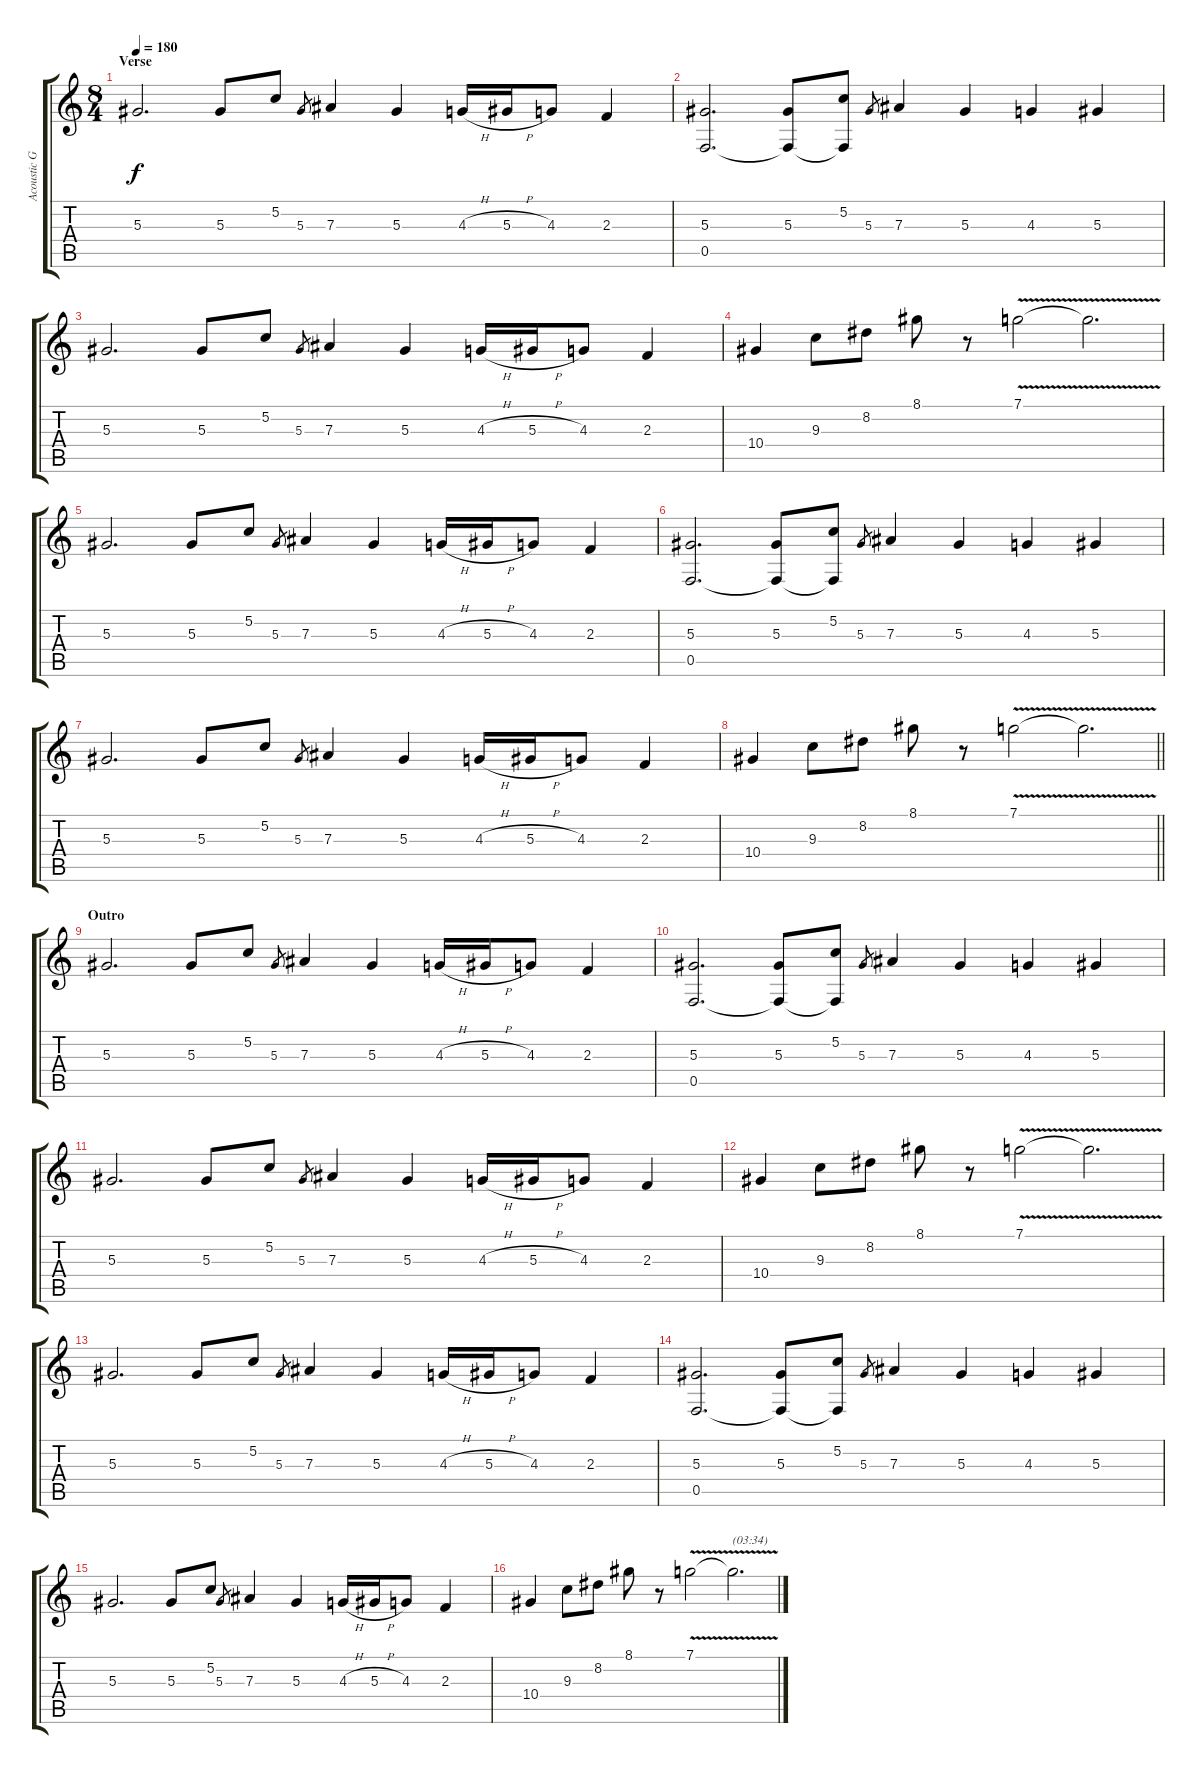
\track ("Acoustic Guitar" "Acoustic G") {instrument acousticguitarnylon}
\staff {score tabs}
\tuning (C4 G3 Eb3 Bb2 F2 C2) {hide}
\ts (8 4)
\section ("" "Verse")
\tempo 180
\clef g2
\ks c
5.3.2{d dy f} 5.3.8 5.2.8 5.3.8{gr} 7.3.4 5.3.4 4.3{h}.16 5.3{h}.16 4.3.8 2.3.4 |
(5.3 0.5).2{d} (5.3 0.5{t}).8 (5.2 0.5{t}).8 5.3.8{gr} 7.3.4 5.3.4 4.3.4 5.3.4 |
5.3.2{d} 5.3.8 5.2.8 5.3.8{gr} 7.3.4 5.3.4 4.3{h}.16 5.3{h}.16 4.3.8 2.3.4 |
10.4.4 9.3.8 8.2.8 8.1.8 r.8 7.1{v}.2 7.1{t}.2{d} |
5.3.2{d} 5.3.8 5.2.8 5.3.8{gr} 7.3.4 5.3.4 4.3{h}.16 5.3{h}.16 4.3.8 2.3.4 |
(5.3 0.5).2{d} (5.3 0.5{t}).8 (5.2 0.5{t}).8 5.3.8{gr} 7.3.4 5.3.4 4.3.4 5.3.4 |
5.3.2{d} 5.3.8 5.2.8 5.3.8{gr} 7.3.4 5.3.4 4.3{h}.16 5.3{h}.16 4.3.8 2.3.4 |
\barLineRight lightlight
10.4.4 9.3.8 8.2.8 8.1.8 r.8 7.1{v}.2 7.1{t}.2{d} |
\section ("" "Outro")
5.3.2{d volume 11} 5.3.8 5.2.8 5.3.8{gr} 7.3.4{volume 10} 5.3.4 4.3{h}.16 5.3{h}.16 4.3.8 2.3.4 |
(5.3 0.5).2{d volume 9} (5.3 0.5{t}).8 (5.2 0.5{t}).8 5.3.8{gr} 7.3.4{volume 8} 5.3.4 4.3.4 5.3.4 |
5.3.2{d volume 7} 5.3.8 5.2.8 5.3.8{gr} 7.3.4{volume 6} 5.3.4 4.3{h}.16 5.3{h}.16 4.3.8 2.3.4 |
10.4.4{volume 5} 9.3.8 8.2.8 8.1.8 r.8 7.1{v}.2 7.1{t}.2{d volume 4} |
5.3.2{d volume 3} 5.3.8 5.2.8 5.3.8{gr} 7.3.4{volume 2} 5.3.4 4.3{h}.16 5.3{h}.16 4.3.8 2.3.4 |
(5.3 0.5).2{d volume 1} (5.3 0.5{t}).8 (5.2 0.5{t}).8 5.3.8{gr} 7.3.4 5.3.4 4.3.4 5.3.4 |
5.3.2{d volume 0} 5.3.8 5.2.8 5.3.8{gr} 7.3.4 5.3.4 4.3{h}.16 5.3{h}.16 4.3.8 2.3.4 |
10.4.4 9.3.8 8.2.8 8.1.8 r.8 7.1{v}.2 7.1{t}.2{d txt "(03:34)"}
